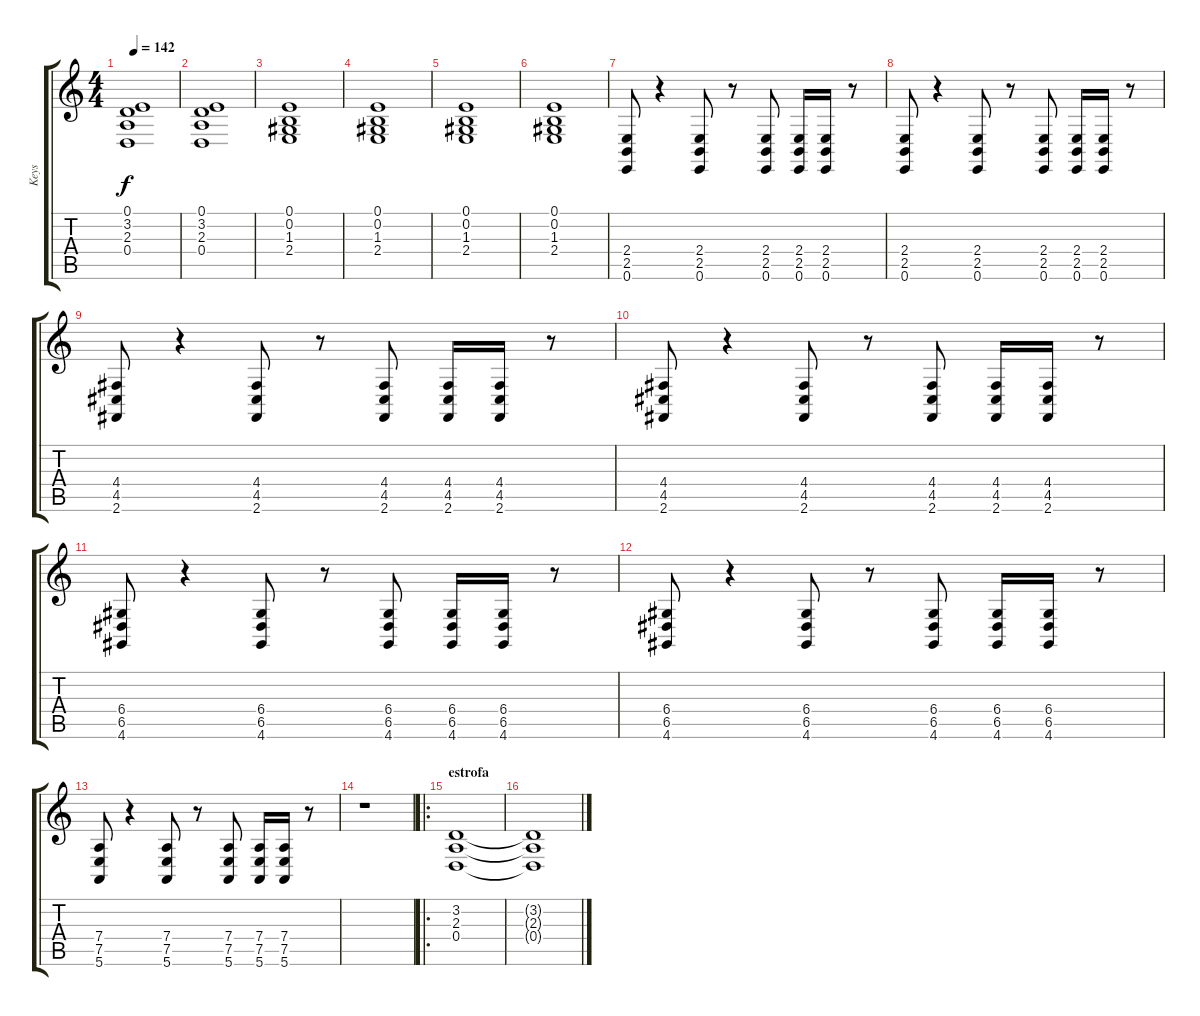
\track ("Keys" "Keys") {instrument lead1square}
\staff {score tabs}
\tuning (E4 B3 G3 D3 A2 E2) {hide}
\ts (4 4)
\tempo 142
\clef g2
\ks c
(0.1 3.2 2.3 0.4).1{dy f} |
(0.1 3.2 2.3 0.4).1 |
(0.1 0.2 1.3 2.4).1 |
(0.1 0.2 1.3 2.4).1 |
(0.1 0.2 1.3 2.4).1 |
(0.1 0.2 1.3 2.4).1 |
(2.4 2.5 0.6).8 r.4 (2.4 2.5 0.6).8 r.8 (2.4 2.5 0.6).8 (2.4 2.5 0.6).16 (2.4 2.5 0.6).16 r.8 |
(2.4 2.5 0.6).8 r.4 (2.4 2.5 0.6).8 r.8 (2.4 2.5 0.6).8 (2.4 2.5 0.6).16 (2.4 2.5 0.6).16 r.8 |
(4.4 4.5 2.6).8 r.4 (4.4 4.5 2.6).8 r.8 (4.4 4.5 2.6).8 (4.4 4.5 2.6).16 (4.4 4.5 2.6).16 r.8 |
(4.4 4.5 2.6).8 r.4 (4.4 4.5 2.6).8 r.8 (4.4 4.5 2.6).8 (4.4 4.5 2.6).16 (4.4 4.5 2.6).16 r.8 |
(6.4 6.5 4.6).8 r.4 (6.4 6.5 4.6).8 r.8 (6.4 6.5 4.6).8 (6.4 6.5 4.6).16 (6.4 6.5 4.6).16 r.8 |
(6.4 6.5 4.6).8 r.4 (6.4 6.5 4.6).8 r.8 (6.4 6.5 4.6).8 (6.4 6.5 4.6).16 (6.4 6.5 4.6).16 r.8 |
(7.4 7.5 5.6).8 r.4 (7.4 7.5 5.6).8 r.8 (7.4 7.5 5.6).8 (7.4 7.5 5.6).16 (7.4 7.5 5.6).16 r.8 |
r.1 |
\ro
\section ("" "estrofa")
(3.2 2.3 0.4).1 |
(3.2{t} 2.3{t} 0.4{t}).1
